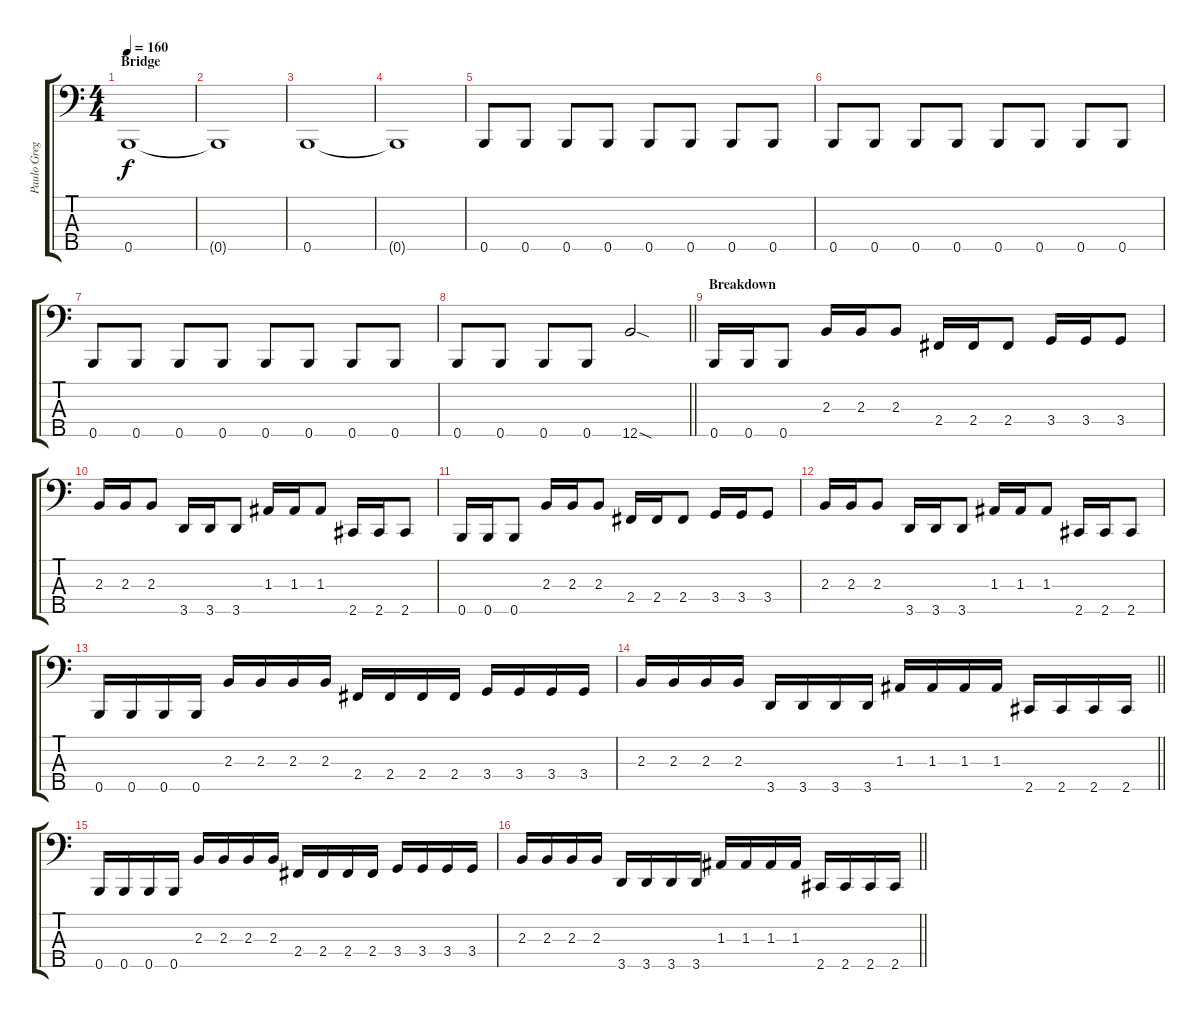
\track ("Paulo Gregoletto" "Paulo Greg") {instrument electricbassfinger}
\staff {score tabs}
\tuning (G2 D2 A1 E1 B0) {hide}
\ts (4 4)
\section ("" "Bridge")
\tempo 160
\clef f4
\ks c
0.5.1{dy f} |
0.5{t}.1 |
0.5.1 |
0.5{t}.1 |
0.5.8 0.5.8 0.5.8 0.5.8 0.5.8 0.5.8 0.5.8 0.5.8 |
0.5.8 0.5.8 0.5.8 0.5.8 0.5.8 0.5.8 0.5.8 0.5.8 |
0.5.8 0.5.8 0.5.8 0.5.8 0.5.8 0.5.8 0.5.8 0.5.8 |
\barLineRight lightlight
0.5.8 0.5.8 0.5.8 0.5.8 12.5{sod}.2 |
\section ("" "Breakdown")
0.5.16 0.5.16 0.5.8 2.3.16 2.3.16 2.3.8 2.4.16 2.4.16 2.4.8 3.4.16 3.4.16 3.4.8 |
2.3.16 2.3.16 2.3.8 3.5.16 3.5.16 3.5.8 1.3.16 1.3.16 1.3.8 2.5.16 2.5.16 2.5.8 |
0.5.16 0.5.16 0.5.8 2.3.16 2.3.16 2.3.8 2.4.16 2.4.16 2.4.8 3.4.16 3.4.16 3.4.8 |
2.3.16 2.3.16 2.3.8 3.5.16 3.5.16 3.5.8 1.3.16 1.3.16 1.3.8 2.5.16 2.5.16 2.5.8 |
0.5.16 0.5.16 0.5.16 0.5.16 2.3.16 2.3.16 2.3.16 2.3.16 2.4.16 2.4.16 2.4.16 2.4.16 3.4.16 3.4.16 3.4.16 3.4.16 |
\barLineRight lightlight
2.3.16 2.3.16 2.3.16 2.3.16 3.5.16 3.5.16 3.5.16 3.5.16 1.3.16 1.3.16 1.3.16 1.3.16 2.5.16 2.5.16 2.5.16 2.5.16 |
0.5.16 0.5.16 0.5.16 0.5.16 2.3.16 2.3.16 2.3.16 2.3.16 2.4.16 2.4.16 2.4.16 2.4.16 3.4.16 3.4.16 3.4.16 3.4.16 |
\barLineRight lightlight
2.3.16 2.3.16 2.3.16 2.3.16 3.5.16 3.5.16 3.5.16 3.5.16 1.3.16 1.3.16 1.3.16 1.3.16 2.5.16 2.5.16 2.5.16 2.5.16
